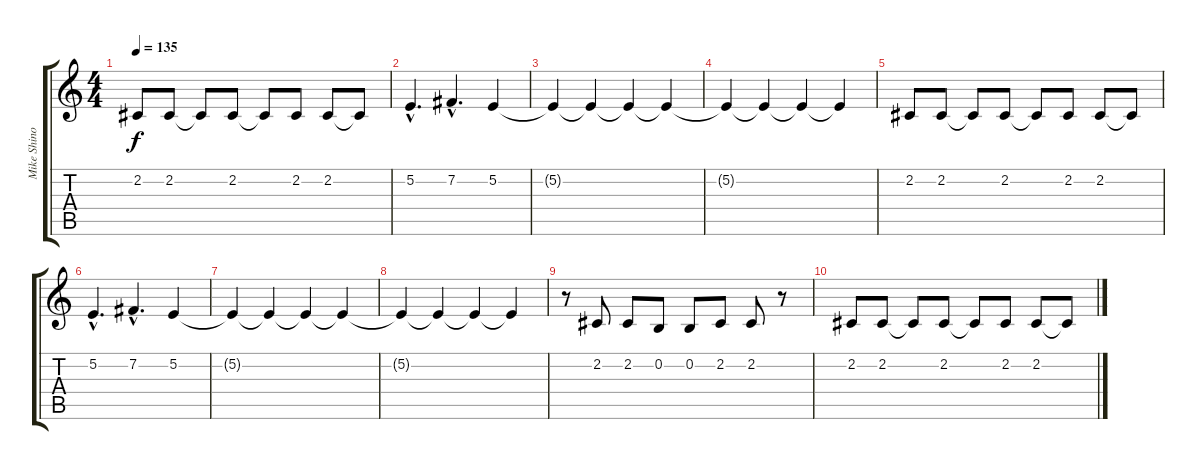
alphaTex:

\track ("Mike Shinoda (Vocals)" "Mike Shino") {instrument electricgrandpiano}
\staff {score tabs}
\tuning (E4 B3 G3 D3 A2 E2) {hide}
\ts (4 4)
\tempo 135
\clef g2
\ks c
2.2.8{dy f} 2.2.8 2.2{t}.8 2.2.8 2.2{t}.8 2.2.8 2.2.8 2.2{t}.8 |
5.2{hac}.4{d} 7.2{hac}.4{d} 5.2.4 |
5.2{t}.4 5.2{t}.4 5.2{t}.4 5.2{t}.4 |
5.2{t}.4 5.2{t}.4 5.2{t}.4 5.2{t}.4 |
2.2.8 2.2.8 2.2{t}.8 2.2.8 2.2{t}.8 2.2.8 2.2.8 2.2{t}.8 |
5.2{hac}.4{d} 7.2{hac}.4{d} 5.2.4 |
5.2{t}.4 5.2{t}.4 5.2{t}.4 5.2{t}.4 |
5.2{t}.4 5.2{t}.4 5.2{t}.4 5.2{t}.4 |
r.8 2.2.8 2.2.8 0.2.8 0.2.8 2.2.8 2.2.8 r.8 |
2.2.8 2.2.8 2.2{t}.8 2.2.8 2.2{t}.8 2.2.8 2.2.8 2.2{t}.8
